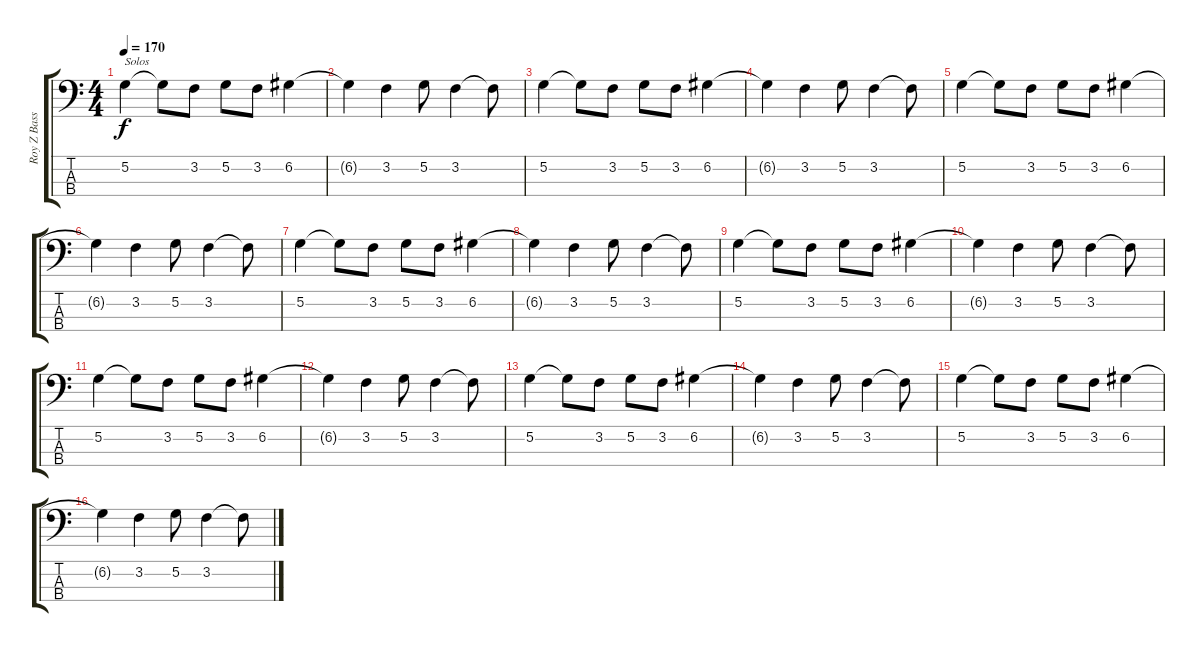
\track ("Roy Z Bass" "Roy Z Bass") {instrument electricbassfinger}
\staff {score tabs}
\tuning (G2 D2 A1 D1) {hide}
\ts (4 4)
\tempo 170
\clef f4
\ks c
5.2.4{txt "Solos" dy f} 5.2{t}.8 3.2.8 5.2.8 3.2.8 6.2.4 |
6.2{t}.4 3.2.4 5.2.8 3.2.4 3.2{t}.8 |
5.2.4 5.2{t}.8 3.2.8 5.2.8 3.2.8 6.2.4 |
6.2{t}.4 3.2.4 5.2.8 3.2.4 3.2{t}.8 |
5.2.4 5.2{t}.8 3.2.8 5.2.8 3.2.8 6.2.4 |
6.2{t}.4 3.2.4 5.2.8 3.2.4 3.2{t}.8 |
5.2.4 5.2{t}.8 3.2.8 5.2.8 3.2.8 6.2.4 |
6.2{t}.4 3.2.4 5.2.8 3.2.4 3.2{t}.8 |
5.2.4 5.2{t}.8 3.2.8 5.2.8 3.2.8 6.2.4 |
6.2{t}.4 3.2.4 5.2.8 3.2.4 3.2{t}.8 |
5.2.4 5.2{t}.8 3.2.8 5.2.8 3.2.8 6.2.4 |
6.2{t}.4 3.2.4 5.2.8 3.2.4 3.2{t}.8 |
5.2.4 5.2{t}.8 3.2.8 5.2.8 3.2.8 6.2.4 |
6.2{t}.4 3.2.4 5.2.8 3.2.4 3.2{t}.8 |
5.2.4 5.2{t}.8 3.2.8 5.2.8 3.2.8 6.2.4 |
6.2{t}.4 3.2.4 5.2.8 3.2.4 3.2{t}.8
